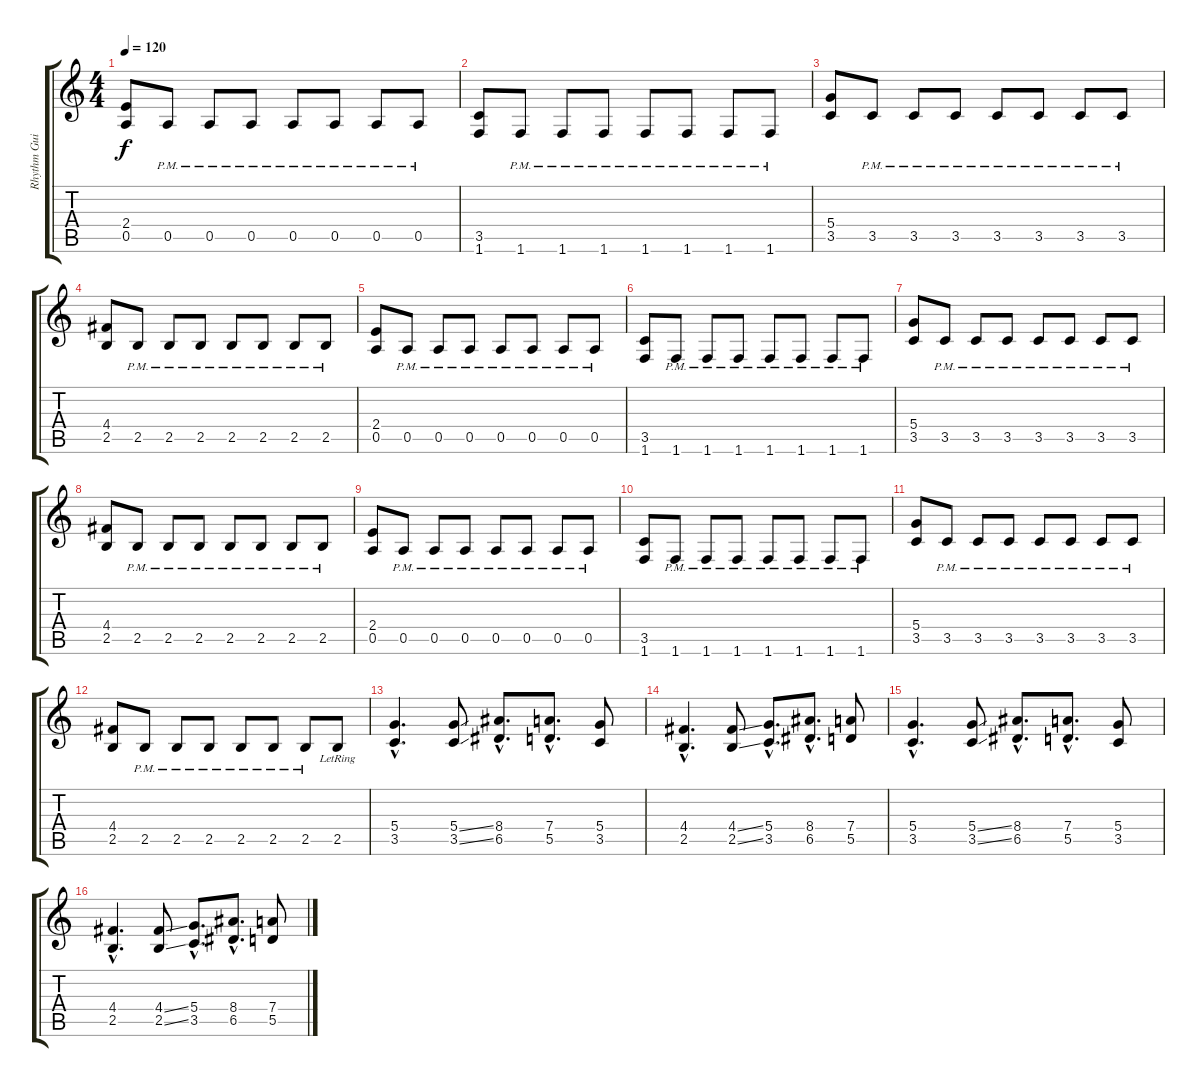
\track ("Rhythm Guitar" "Rhythm Gui") {instrument distortionguitar}
\staff {score tabs}
\tuning (E4 B3 G3 D3 A2 E2) {hide}
\ts (4 4)
\tempo 120
\clef g2
\ks c
(2.4 0.5).8{dy f} 0.5{pm}.8 0.5{pm}.8 0.5{pm}.8 0.5{pm}.8 0.5{pm}.8 0.5{pm}.8 0.5{pm}.8 |
(3.5 1.6).8 1.6{pm}.8 1.6{pm}.8 1.6{pm}.8 1.6{pm}.8 1.6{pm}.8 1.6{pm}.8 1.6{pm}.8 |
(5.4 3.5).8 3.5{pm}.8 3.5{pm}.8 3.5{pm}.8 3.5{pm}.8 3.5{pm}.8 3.5{pm}.8 3.5{pm}.8 |
(4.4 2.5).8 2.5{pm}.8 2.5{pm}.8 2.5{pm}.8 2.5{pm}.8 2.5{pm}.8 2.5{pm}.8 2.5{pm}.8 |
(2.4 0.5).8 0.5{pm}.8 0.5{pm}.8 0.5{pm}.8 0.5{pm}.8 0.5{pm}.8 0.5{pm}.8 0.5{pm}.8 |
(3.5 1.6).8 1.6{pm}.8 1.6{pm}.8 1.6{pm}.8 1.6{pm}.8 1.6{pm}.8 1.6{pm}.8 1.6{pm}.8 |
(5.4 3.5).8 3.5{pm}.8 3.5{pm}.8 3.5{pm}.8 3.5{pm}.8 3.5{pm}.8 3.5{pm}.8 3.5{pm}.8 |
(4.4 2.5).8 2.5{pm}.8 2.5{pm}.8 2.5{pm}.8 2.5{pm}.8 2.5{pm}.8 2.5{pm}.8 2.5{pm}.8 |
(2.4 0.5).8 0.5{pm}.8 0.5{pm}.8 0.5{pm}.8 0.5{pm}.8 0.5{pm}.8 0.5{pm}.8 0.5{pm}.8 |
(3.5 1.6).8 1.6{pm}.8 1.6{pm}.8 1.6{pm}.8 1.6{pm}.8 1.6{pm}.8 1.6{pm}.8 1.6{pm}.8 |
(5.4 3.5).8 3.5{pm}.8 3.5{pm}.8 3.5{pm}.8 3.5{pm}.8 3.5{pm}.8 3.5{pm}.8 3.5{pm}.8 |
(4.4 2.5).8 2.5{pm}.8 2.5{pm}.8 2.5{pm}.8 2.5{pm}.8 2.5{pm}.8 2.5{pm}.8 2.5{lr}.8 |
(5.4{hac} 3.5{hac}).4{d} (5.4{ss} 3.5{ss}).8 (8.4{hac} 6.5{hac}).8{d} (7.4{hac} 5.5{hac}).8{d} (5.4 3.5).8 |
(4.4{hac} 2.5{hac}).4{d} (4.4{ss} 2.5{ss}).8 (5.4{hac} 3.5{hac}).8{d} (8.4{hac} 6.5{hac}).8{d} (7.4 5.5).8 |
(5.4{hac} 3.5{hac}).4{d} (5.4{ss} 3.5{ss}).8 (8.4{hac} 6.5{hac}).8{d} (7.4{hac} 5.5{hac}).8{d} (5.4 3.5).8 |
(4.4{hac} 2.5{hac}).4{d} (4.4{ss} 2.5{ss}).8 (5.4{hac} 3.5{hac}).8{d} (8.4{hac} 6.5{hac}).8{d} (7.4 5.5).8
